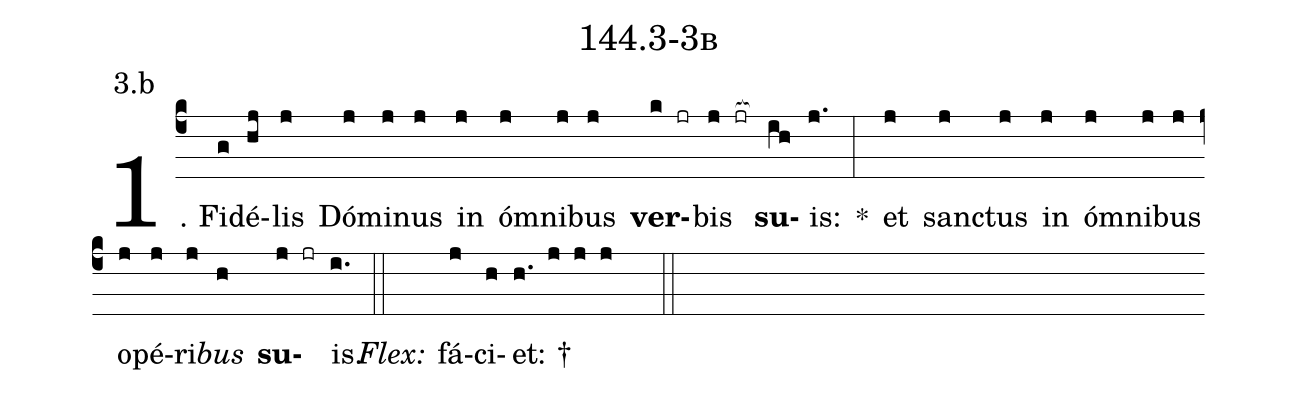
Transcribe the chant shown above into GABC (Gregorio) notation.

name: 144.3-3b;
annotation: 3.b;
%%
(c4)1. Fi(g)dé(hj)lis(j) Dó(j)mi(j)nus(j) in(j) óm(j)ni(j)bus(j) <b>ver</b>(k jr)bis(j jr[ocb:1{]) <b>su</b>(ih[ocb:0}])is:(j.) *(:) et(j) sanc(j)tus(j) in(j) óm(j)ni(j)bus(j) o(j)pé(j)ri(j)<i>bus</i>(h) <b>su</b>(j jr)is.(i.) (::)
<i>Flex:</i>()  fá(j)ci(h)et: †(h. j j j  ::)
